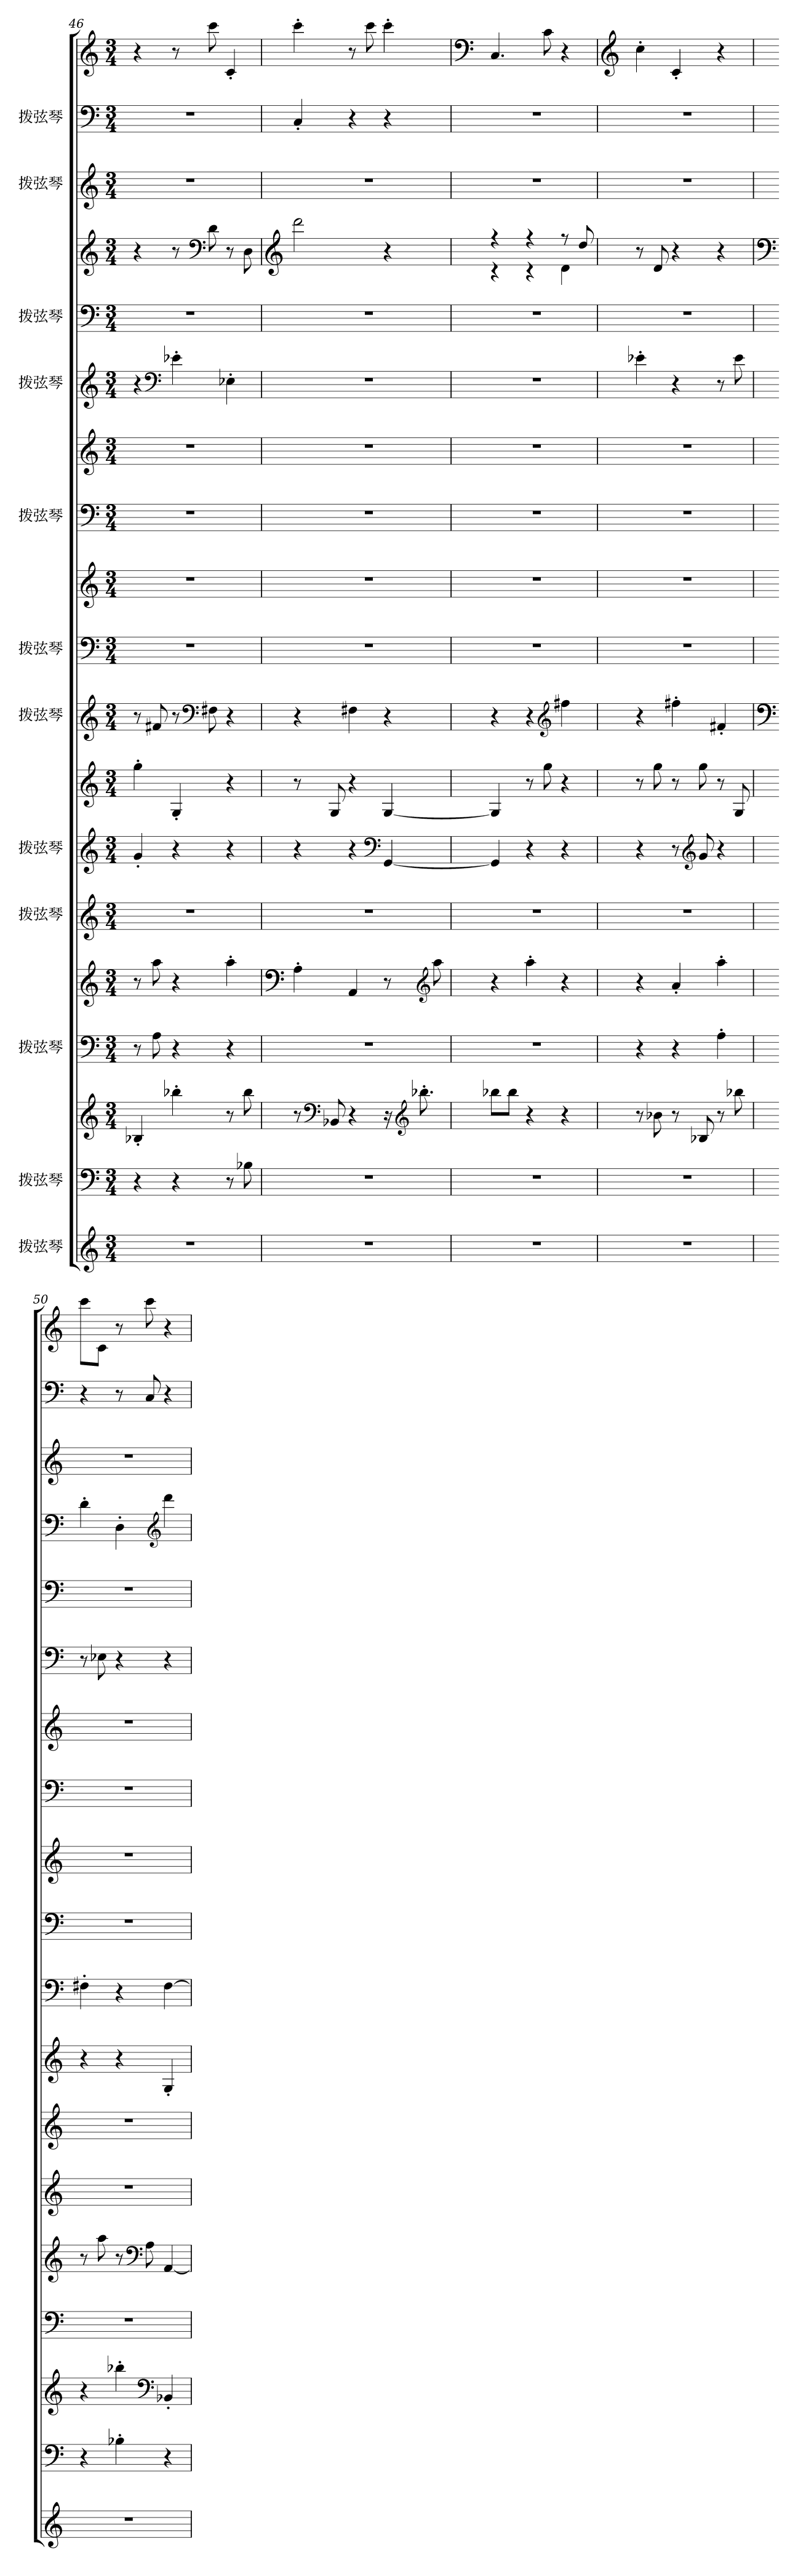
**kern	**kern	**kern	**kern	**kern	**kern	**kern	**kern	**kern	**kern	**kern	**kern	**kern	**kern	**kern	**kern	**kern	**kern	**kern
*part12	*part11	*part11	*part10	*part10	*part9	*part8	*part8	*part7	*part6	*part6	*part5	*part5	*part4	*part3	*part3	*part2	*part1	*part1
*staff19	*staff18	*staff17	*staff16	*staff15	*staff14	*staff13	*staff12	*staff11	*staff10	*staff9	*staff8	*staff7	*staff6	*staff5	*staff4	*staff3	*staff2	*staff1
*I"拨弦琴	*I"拨弦琴	*	*I"拨弦琴	*	*I"拨弦琴	*I"拨弦琴	*	*I"拨弦琴	*I"拨弦琴	*	*I"拨弦琴	*	*I"拨弦琴	*I"拨弦琴	*	*I"拨弦琴	*I"拨弦琴	*
!!LO:PB:g=z
*clefG2	*clefF4	*clefG2	*clefF4	*clefG2	*clefG2	*clefG2	*clefG2	*clefG2	*clefF4	*clefG2	*clefF4	*clefG2	*clefG2	*clefF4	*clefG2	*clefG2	*clefF4	*clefG2
*k[]	*k[]	*k[]	*k[]	*k[]	*k[]	*k[]	*k[]	*k[]	*k[]	*k[]	*k[]	*k[]	*k[]	*k[]	*k[]	*k[]	*k[]	*k[]
*M3/4	*M3/4	*M3/4	*M3/4	*M3/4	*M3/4	*M3/4	*M3/4	*M3/4	*M3/4	*M3/4	*M3/4	*M3/4	*M3/4	*M3/4	*M3/4	*M3/4	*M3/4	*M3/4
=46	=46	=46	=46	=46	=46	=46	=46	=46	=46	=46	=46	=46	=46	=46	=46	=46	=46	=46
2.r	4r	4B-X'/	8r	8r	2.r	4g'/	4gg'\	8r	2.r	2.r	2.r	2.r	4r	2.r	4r	2.r	2.r	4r
.	.	.	8A\	8aa\	.	.	.	8f#X/	.	.	.	.	.	.	.	.	.	.
*	*	*	*	*	*	*	*	*	*	*	*	*	*clefF4	*	*	*	*	*
.	4r	4bb-X'\	4r	4r	.	4r	4G'/	8r	.	.	.	.	4e-X'\	.	8r	.	.	8r
*	*	*	*	*	*	*	*	*clefF4	*	*	*	*	*	*	*clefF4	*	*	*
.	.	.	.	.	.	.	.	8F#X\	.	.	.	.	.	.	8d\	.	.	8ccc\
.	8r	8r	4r	4aa'\	.	4r	4r	4r	.	.	.	.	4E-X'\	.	8r	.	.	4c'/
.	8B-X\	8bb-\	.	.	.	.	.	.	.	.	.	.	.	.	8D\	.	.	.
=47	=47	=47	=47	=47	=47	=47	=47	=47	=47	=47	=47	=47	=47	=47	=47	=47	=47	=47
*	*	*	*	*clefF4	*	*	*	*	*	*	*	*	*	*	*clefG2	*	*	*
2.r	2.r	8r	2.r	4A'\	2.r	4r	8r	4r	2.r	2.r	2.r	2.r	2.r	2.r	2ddd\	2.r	4C'/	4ccc'\
*	*	*clefF4	*	*	*	*	*	*	*	*	*	*	*	*	*	*	*	*
.	.	8BB-X/	.	.	.	.	8G/	.	.	.	.	.	.	.	.	.	.	.
.	.	4r	.	4AA/	.	4r	4r	4F#X\	.	.	.	.	.	.	.	.	4r	8r
.	.	.	.	.	.	.	.	.	.	.	.	.	.	.	.	.	.	8ccc\
*	*	*	*	*	*	*clefF4	*	*	*	*	*	*	*	*	*	*	*	*
.	.	16r	.	8r	.	[4GG/	[4G/	4r	.	.	.	.	.	.	4r	.	4r	4ccc'\
*	*	*clefG2	*	*	*	*	*	*	*	*	*	*	*	*	*	*	*	*
.	.	8.bb-X'\	.	.	.	.	.	.	.	.	.	.	.	.	.	.	.	.
*	*	*	*	*clefG2	*	*	*	*	*	*	*	*	*	*	*	*	*	*
.	.	.	.	8aa\	.	.	.	.	.	.	.	.	.	.	.	.	.	.
=48	=48	=48	=48	=48	=48	=48	=48	=48	=48	=48	=48	=48	=48	=48	=48	=48	=48	=48
*	*	*	*	*	*	*	*	*	*	*	*	*	*	*	*	*	*	*clefF4
*	*	*	*	*	*	*	*	*	*	*	*	*	*	*	*^	*	*	*
2.r	2.r	8bb-X\L	2.r	4r	2.r	4GG/]	4G/]	4r	2.r	2.r	2.r	2.r	2.r	2.r	4r	4r	2.r	2.r	4.C/
.	.	8bb-\J	.	.	.	.	.	.	.	.	.	.	.	.	.	.	.	.	.
.	.	4r	.	4aa'\	.	4r	8r	4r	.	.	.	.	.	.	4r	4r	.	.	.
.	.	.	.	.	.	.	8gg\	.	.	.	.	.	.	.	.	.	.	.	8c\
*	*	*	*	*	*	*	*	*clefG2	*	*	*	*	*	*	*	*	*	*	*
.	.	4r	.	4r	.	4r	4r	4ff#X\	.	.	.	.	.	.	8r	4d\	.	.	4r
.	.	.	.	.	.	.	.	.	.	.	.	.	.	.	8dd/	.	.	.	.
*	*	*	*	*	*	*	*	*	*	*	*	*	*	*	*v	*v	*	*	*
!!LO:PB:g=z
=49	=49	=49	=49	=49	=49	=49	=49	=49	=49	=49	=49	=49	=49	=49	=49	=49	=49	=49
*	*	*	*	*	*	*	*	*	*	*	*	*	*	*	*	*	*	*clefG2
2.r	2.r	8r	4r	4r	2.r	4r	8r	4r	2.r	2.r	2.r	2.r	4e-X'\	2.r	8r	2.r	2.r	4cc'\
.	.	8b-X\	.	.	.	.	8gg\	.	.	.	.	.	.	.	8d/	.	.	.
.	.	8r	4r	4a'/	.	8r	8r	4ff#X'\	.	.	.	.	4r	.	4r	.	.	4c'/
*	*	*	*	*	*	*clefG2	*	*	*	*	*	*	*	*	*	*	*	*
.	.	8B-X/	.	.	.	8g/	8gg\	.	.	.	.	.	.	.	.	.	.	.
.	.	8r	4A'\	4aa'\	.	4r	8r	4f#X'/	.	.	.	.	8r	.	4r	.	.	4r
.	.	8bb-X\	.	.	.	.	8G/	.	.	.	.	.	8e-\	.	.	.	.	.
=50	=50	=50	=50	=50	=50	=50	=50	=50	=50	=50	=50	=50	=50	=50	=50	=50	=50	=50
*	*	*	*	*	*	*	*	*clefF4	*	*	*	*	*	*	*clefF4	*	*	*
2.r	4r	4r	2.r	8r	2.r	2.r	4r	4F#X'\	2.r	2.r	2.r	2.r	8r	2.r	4d'\	2.r	4r	8ccc\L
.	.	.	.	8aa\	.	.	.	.	.	.	.	.	8E-X\	.	.	.	.	8c\J
.	4B-X'\	4bb-X'\	.	8r	.	.	4r	4r	.	.	.	.	4r	.	4D'\	.	8r	8r
*	*	*	*	*clefF4	*	*	*	*	*	*	*	*	*	*	*	*	*	*
.	.	.	.	8A\	.	.	.	.	.	.	.	.	.	.	.	.	8C/	8ccc\
*	*	*clefF4	*	*	*	*	*	*	*	*	*	*	*	*	*clefG2	*	*	*
.	4r	4BB-X'/	.	[4AA/	.	.	4G'/	[4F#\	.	.	.	.	4r	.	4ddd\	.	4r	4r
=	=	=	=	=	=	=	=	=	=	=	=	=	=	=	=	=	=	=
*-	*-	*-	*-	*-	*-	*-	*-	*-	*-	*-	*-	*-	*-	*-	*-	*-	*-	*-
